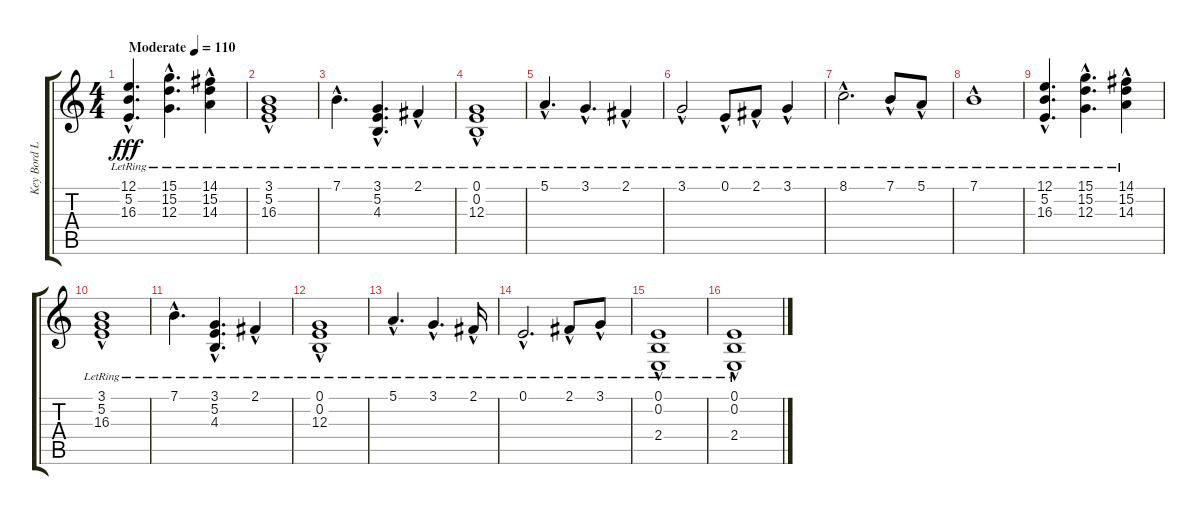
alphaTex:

\track ("Key Bord Lead" "Key Bord L") {instrument lead2sawtooth}
\staff {score tabs}
\tuning (E4 B3 G3 D3 A2 E2) {hide}
\ts (4 4)
\tempo (110 "Moderate")
\clef g2
\ks c
(12.1{hac lr} 5.2{hac lr} 16.3{hac lr}).4{d dy fff instrument lead2sawtooth} (15.1{hac lr} 15.2{hac lr} 12.3{hac lr}).4{d} (14.1{hac lr} 15.2{hac lr} 14.3{hac lr}).4 |
(3.1{hac lr} 5.2{hac lr} 16.3{hac lr}).1 |
7.1{hac lr}.4{d} (3.1{hac lr} 5.2{hac lr} 4.3{hac lr}).4{d} 2.1{hac lr}.4 |
(0.1{hac lr} 0.2{hac lr} 12.3{hac lr}).1 |
5.1{hac lr}.4{d} 3.1{hac lr}.4{d} 2.1{hac lr}.4{txt ""} |
3.1{hac lr}.2 0.1{hac lr}.8 2.1{hac lr}.8 3.1{hac lr}.4 |
8.1{hac lr}.2{d} 7.1{hac lr}.8 5.1{hac lr}.8 |
7.1{hac lr}.1 |
(12.1{hac lr} 5.2{hac lr} 16.3{hac lr}).4{d} (15.1{hac lr} 15.2{hac lr} 12.3{hac lr}).4{d} (14.1{hac lr} 15.2{hac lr} 14.3{hac lr}).4 |
(3.1{hac lr} 5.2{hac lr} 16.3{hac lr}).1 |
7.1{hac lr}.4{d} (3.1{hac lr} 5.2{hac lr} 4.3{hac lr}).4{d} 2.1{hac lr}.4 |
(0.1{hac lr} 0.2{hac lr} 12.3{hac lr}).1 |
5.1{hac lr}.4{d} 3.1{hac lr}.4{d} 2.1{hac lr}.16 |
0.1{hac lr}.2{d} 2.1{hac lr}.8 3.1{hac lr}.8 |
(0.1{hac lr} 0.2{hac lr} 2.4{hac lr}).1 |
(0.1{hac lr} 0.2{hac lr} 2.4{hac lr}).1
